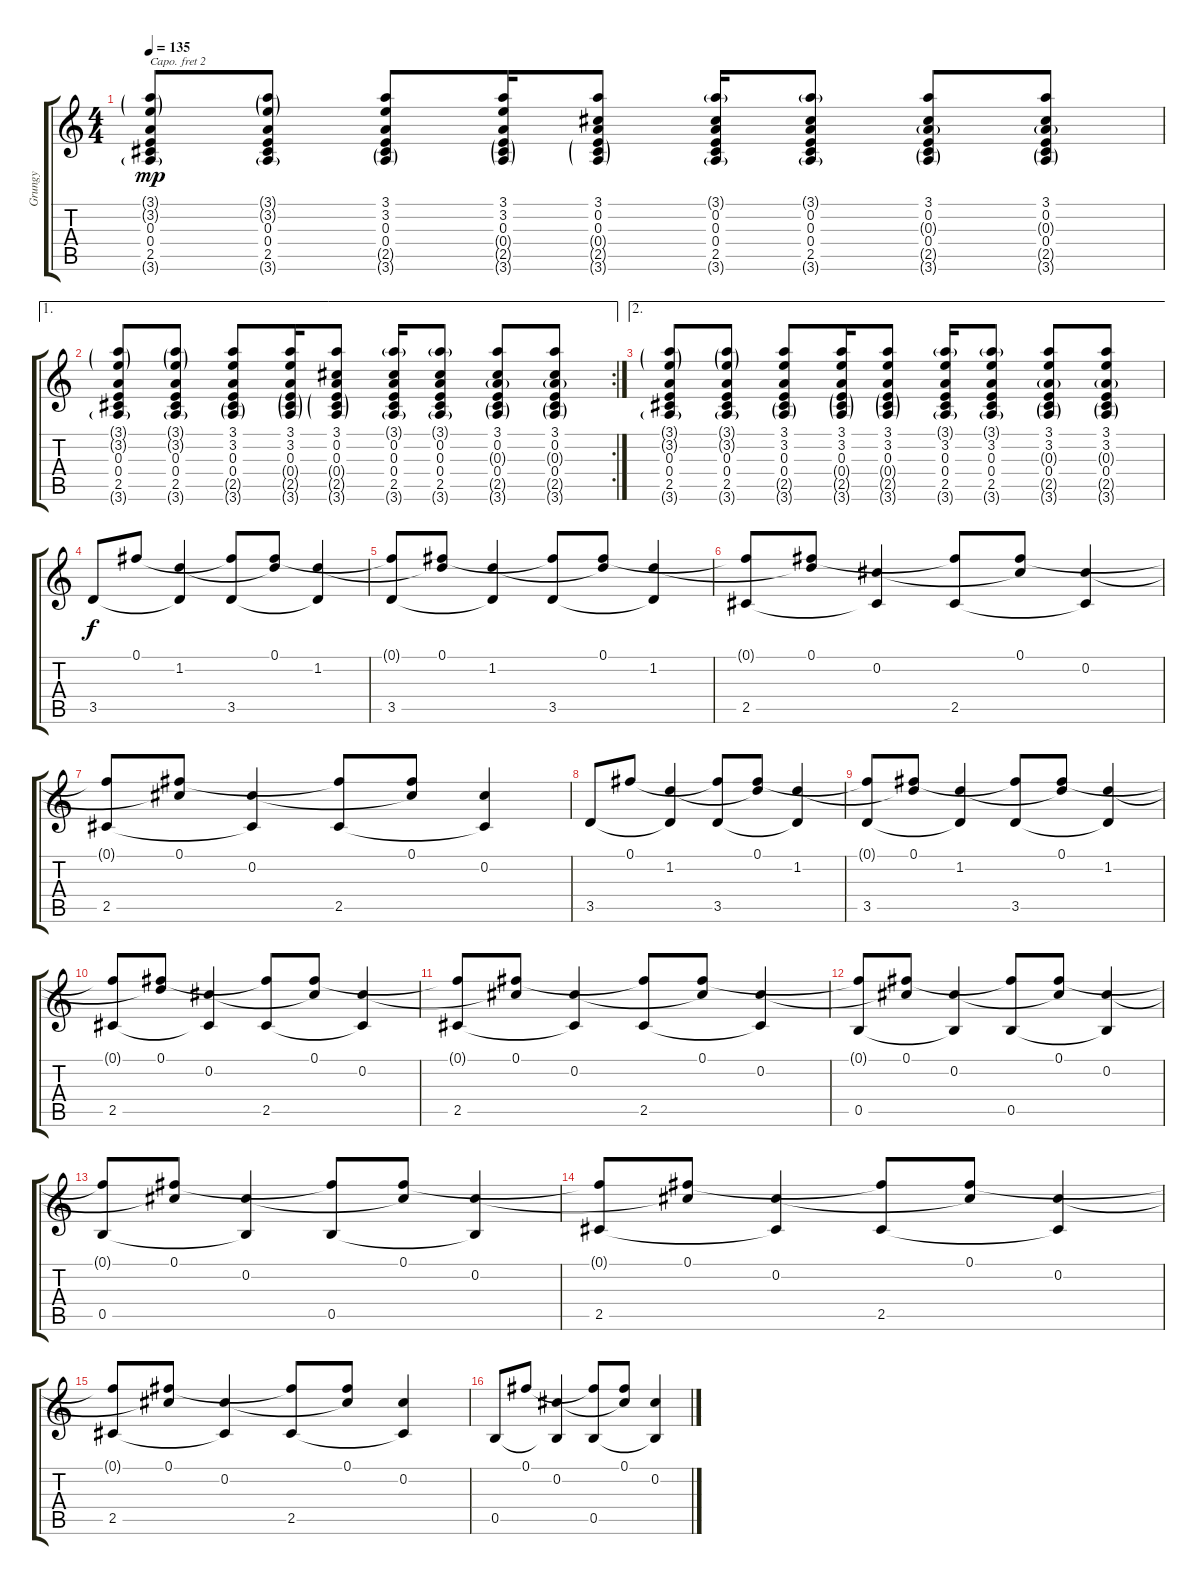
\track ("Grungy" "Grungy") {instrument electricguitarclean}
\staff {score tabs}
\capo 2
\tuning (E4 B3 G3 D3 A2 E2) {hide}
\ts (4 4)
\tempo 135
\clef g2
\ks c
(3.1{g} 3.2{g} 0.3 0.4 2.5 3.6{g}).8{dy mp} (3.1{g} 3.2{g} 0.3 0.4 2.5 3.6{g}).8 (3.1 3.2 0.3 0.4 2.5{g} 3.6{g}).8 (3.1 3.2 0.3 0.4{g} 2.5{g} 3.6{g}).16 (3.1 0.2 0.3 0.4{g} 2.5{g} 3.6{g}).8 (3.1{g} 0.2 0.3 0.4 2.5 3.6{g}).16 (3.1{g} 0.2 0.3 0.4 2.5 3.6{g}).8 (3.1 0.2 0.3{g} 0.4 2.5{g} 3.6{g}).8 (3.1 0.2 0.3{g} 0.4 2.5{g} 3.6{g}).8 |
\ae 1
\rc 2
(3.1{g} 3.2{g} 0.3 0.4 2.5 3.6{g}).8 (3.1{g} 3.2{g} 0.3 0.4 2.5 3.6{g}).8 (3.1 3.2 0.3 0.4 2.5{g} 3.6{g}).8 (3.1 3.2 0.3 0.4{g} 2.5{g} 3.6{g}).16 (3.1 0.2 0.3 0.4{g} 2.5{g} 3.6{g}).8 (3.1{g} 0.2 0.3 0.4 2.5 3.6{g}).16 (3.1{g} 0.2 0.3 0.4 2.5 3.6{g}).8 (3.1 0.2 0.3{g} 0.4 2.5{g} 3.6{g}).8 (3.1 0.2 0.3{g} 0.4 2.5{g} 3.6{g}).8 |
\ae 2
(3.1{g} 3.2{g} 0.3 0.4 2.5 3.6{g}).8 (3.1{g} 3.2{g} 0.3 0.4 2.5 3.6{g}).8 (3.1 3.2 0.3 0.4 2.5{g} 3.6{g}).8 (3.1 3.2 0.3 0.4{g} 2.5{g} 3.6{g}).16 (3.1 3.2 0.3 0.4{g} 2.5{g} 3.6{g}).8 (3.1{g} 3.2 0.3 0.4 2.5 3.6{g}).16 (3.1{g} 3.2 0.3 0.4 2.5 3.6{g}).8 (3.1 3.2 0.3{g} 0.4 2.5{g} 3.6{g}).8 (3.1 3.2 0.3{g} 0.4 2.5{g} 3.6{g}).8 |
3.5.8{dy f instrument electricguitarclean} 0.1.8 (1.2 3.5{t}).4 (0.1{t} 3.5).8 (0.1 1.2{t}).8 (1.2 3.5{t}).4 |
(0.1{t} 3.5).8 (0.1 1.2{t}).8 (1.2 3.5{t}).4 (0.1{t} 3.5).8 (0.1 1.2{t}).8 (1.2 3.5{t}).4 |
(0.1{t} 2.5).8 (0.1 1.2{t}).8 (0.2 2.5{t}).4 (0.1{t} 2.5).8 (0.1 0.2{t}).8 (0.2 2.5{t}).4 |
(0.1{t} 2.5).8 (0.1 0.2{t}).8 (0.2 2.5{t}).4 (0.1{t} 2.5).8 (0.1 0.2{t}).8 (0.2 2.5{t}).4 |
3.5.8 0.1.8 (1.2 3.5{t}).4 (0.1{t} 3.5).8 (0.1 1.2{t}).8 (1.2 3.5{t}).4 |
(0.1{t} 3.5).8 (0.1 1.2{t}).8 (1.2 3.5{t}).4 (0.1{t} 3.5).8 (0.1 1.2{t}).8 (1.2 3.5{t}).4 |
(0.1{t} 2.5).8 (0.1 1.2{t}).8 (0.2 2.5{t}).4 (0.1{t} 2.5).8 (0.1 0.2{t}).8 (0.2 2.5{t}).4 |
(0.1{t} 2.5).8 (0.1 0.2{t}).8 (0.2 2.5{t}).4 (0.1{t} 2.5).8 (0.1 0.2{t}).8 (0.2 2.5{t}).4 |
(0.1{t} 0.5).8 (0.1 0.2{t}).8 (0.2 0.5{t}).4 (0.1{t} 0.5).8 (0.1 0.2{t}).8 (0.2 0.5{t}).4 |
(0.1{t} 0.5).8 (0.1 0.2{t}).8 (0.2 0.5{t}).4 (0.1{t} 0.5).8 (0.1 0.2{t}).8 (0.2 0.5{t}).4 |
(0.1{t} 2.5).8 (0.1 0.2{t}).8 (0.2 2.5{t}).4 (0.1{t} 2.5).8 (0.1 0.2{t}).8 (0.2 2.5{t}).4 |
(0.1{t} 2.5).8 (0.1 0.2{t}).8 (0.2 2.5{t}).4 (0.1{t} 2.5).8 (0.1 0.2{t}).8 (0.2 2.5{t}).4 |
0.5.8 0.1.8 (0.2 0.5{t}).4 (0.1{t} 0.5).8 (0.1 0.2{t}).8 (0.2 0.5{t}).4
